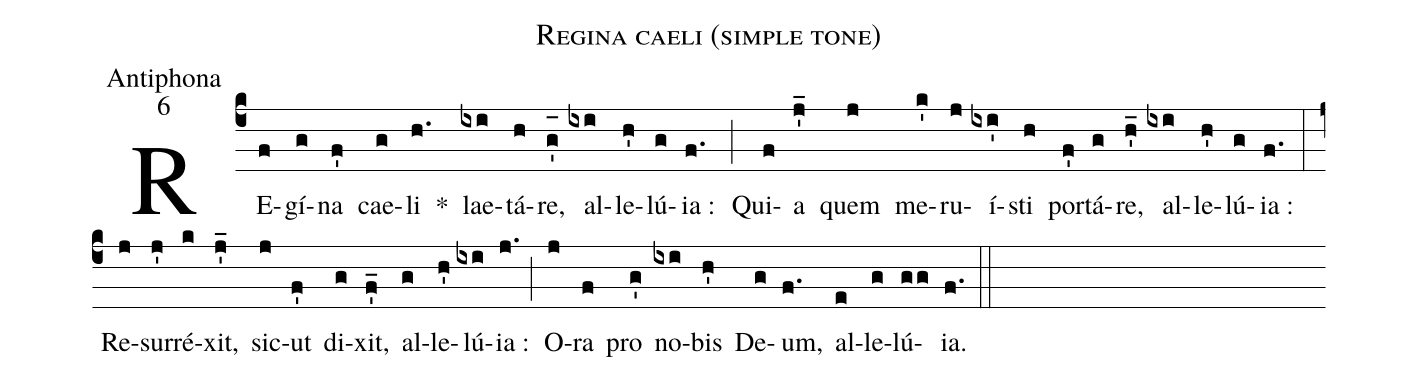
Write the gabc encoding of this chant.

name:Regina caeli (simple tone);
office-part:Antiphona;
mode:6;
%%
(c4) RE(f)gí(g)na(f') cae(g)li(h.) *() lae(ixi)tá(h)re,(g'_[oh:h]) al(ixi)le(h')lú(g){ia} :(f.) (;) Qui(f)a(j'_) quem(j) me(k')ru(j)í(ixi')sti(h) por(f')tá(g)re,(h'_) al(ixi)le(h')lú(g){ia} :(f.) (:) Re(j)sur(j')ré(k)xit,(j'_) sic(j)ut(f') di(g)xit,(f'_) <nlba>al(g)le(h')lú(ixi){ia} :</nlba>(j.) (;) O(j)ra(f) pro(g') no(ixi)bis(h') De(g)um,(f.) al(e)le(g)lú(gg){ia}.(f.) (::)
